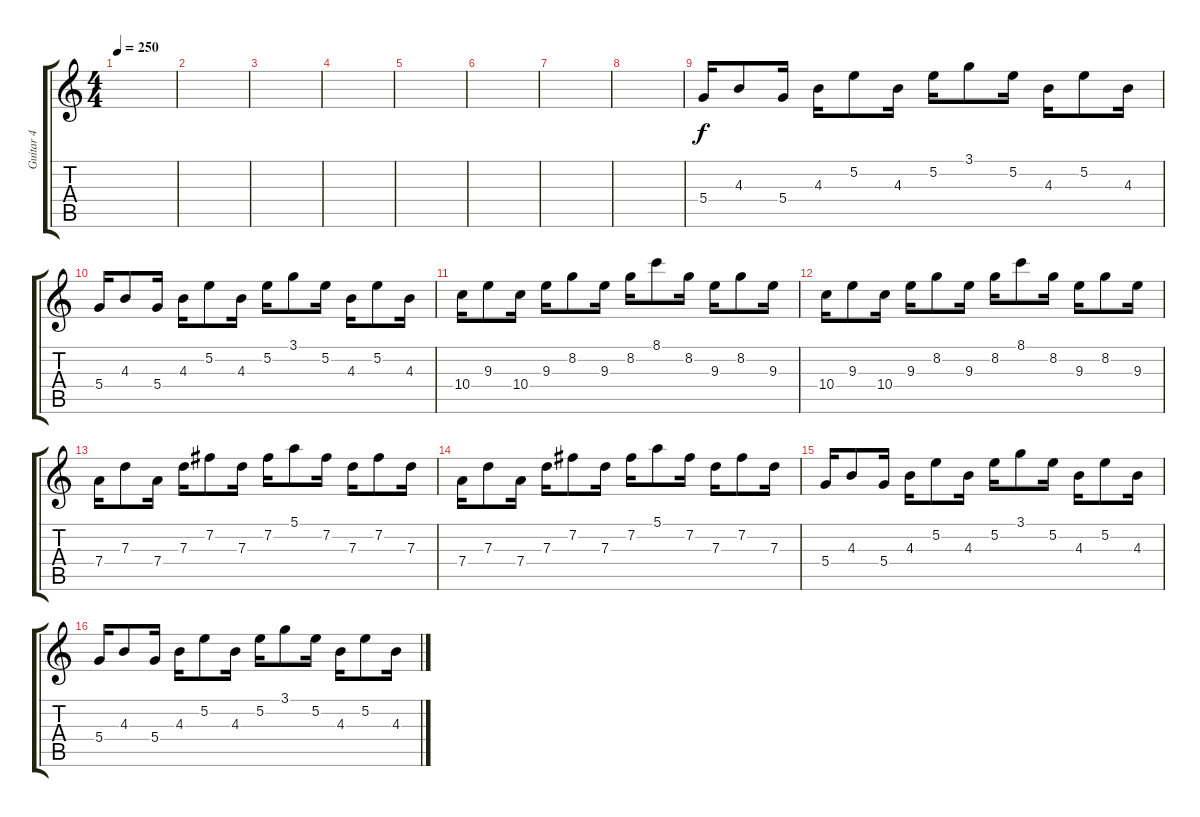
\track ("Guitar 4" "Guitar 4") {instrument acousticguitarnylon}
\staff {score tabs}
\tuning (E4 B3 G3 D3 A2 E2) {hide}
\ts (4 4)
\tempo 250
\clef g2
\ks c
|
|
|
|
|
|
|
|
5.4.16 4.3.8 5.4.16 4.3.16 5.2.8 4.3.16 5.2.16 3.1.8 5.2.16 4.3.16 5.2.8 4.3.16 |
5.4.16 4.3.8 5.4.16 4.3.16 5.2.8 4.3.16 5.2.16 3.1.8 5.2.16 4.3.16 5.2.8 4.3.16 |
10.4.16 9.3.8 10.4.16 9.3.16 8.2.8 9.3.16 8.2.16 8.1.8 8.2.16 9.3.16 8.2.8 9.3.16 |
10.4.16 9.3.8 10.4.16 9.3.16 8.2.8 9.3.16 8.2.16 8.1.8 8.2.16 9.3.16 8.2.8 9.3.16 |
7.4.16 7.3.8 7.4.16 7.3.16 7.2.8 7.3.16 7.2.16 5.1.8 7.2.16 7.3.16 7.2.8 7.3.16 |
7.4.16 7.3.8 7.4.16 7.3.16 7.2.8 7.3.16 7.2.16 5.1.8 7.2.16 7.3.16 7.2.8 7.3.16 |
5.4.16 4.3.8 5.4.16 4.3.16 5.2.8 4.3.16 5.2.16 3.1.8 5.2.16 4.3.16 5.2.8 4.3.16 |
5.4.16 4.3.8 5.4.16 4.3.16 5.2.8 4.3.16 5.2.16 3.1.8 5.2.16 4.3.16 5.2.8 4.3.16
